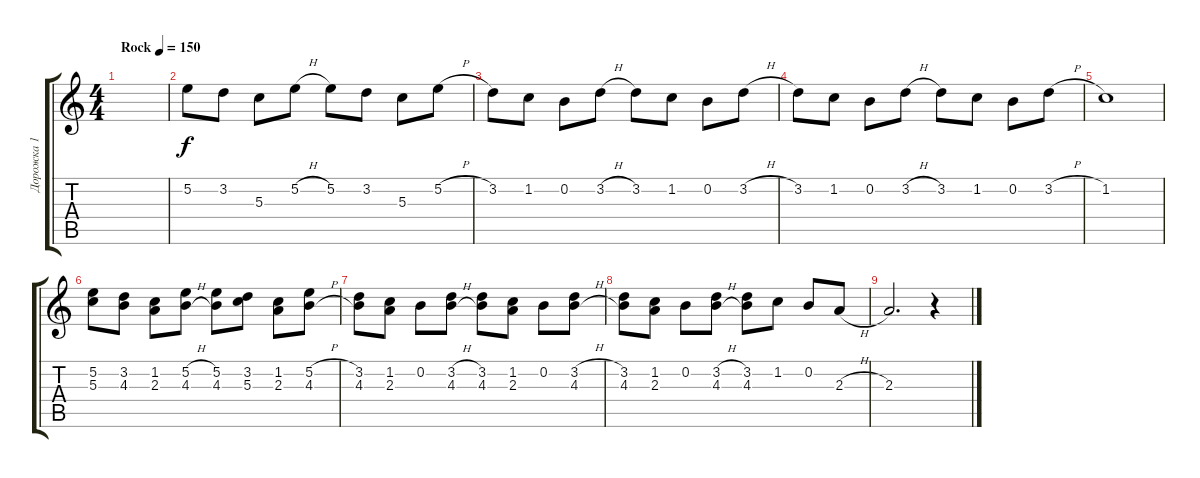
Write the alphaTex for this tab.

\track ("Дорожка 1" "Дорожка 1") {instrument acousticguitarnylon}
\staff {score tabs}
\tuning (E4 B3 G3 D3 A2 E2) {hide}
\ts (4 4)
\tempo (150 "Rock")
\clef g2
\ks c
|
5.2.8 3.2.8 5.3.8 5.2{h}.8 5.2.8 3.2.8 5.3.8 5.2{h}.8 |
3.2.8 1.2.8 0.2.8 3.2{h}.8 3.2.8 1.2.8 0.2.8 3.2{h}.8 |
3.2.8 1.2.8 0.2.8 3.2{h}.8 3.2.8 1.2.8 0.2.8 3.2{h}.8 |
1.2.1 |
(5.2 5.3).8 (3.2 4.3).8 (1.2 2.3).8 (5.2{h} 4.3{h}).8 (5.2 4.3).8 (3.2 5.3).8 (1.2 2.3).8 (5.2{h} 4.3{h}).8 |
(3.2 4.3).8 (1.2 2.3).8 0.2.8 (3.2{h} 4.3{h}).8 (3.2 4.3).8 (1.2 2.3).8 0.2.8 (3.2{h} 4.3{h}).8 |
(3.2 4.3).8 (1.2 2.3).8 0.2.8 (3.2{h} 4.3{h}).8 (3.2 4.3).8 1.2.8 0.2.8 2.3{h}.8 |
2.3.2{d} r.4
